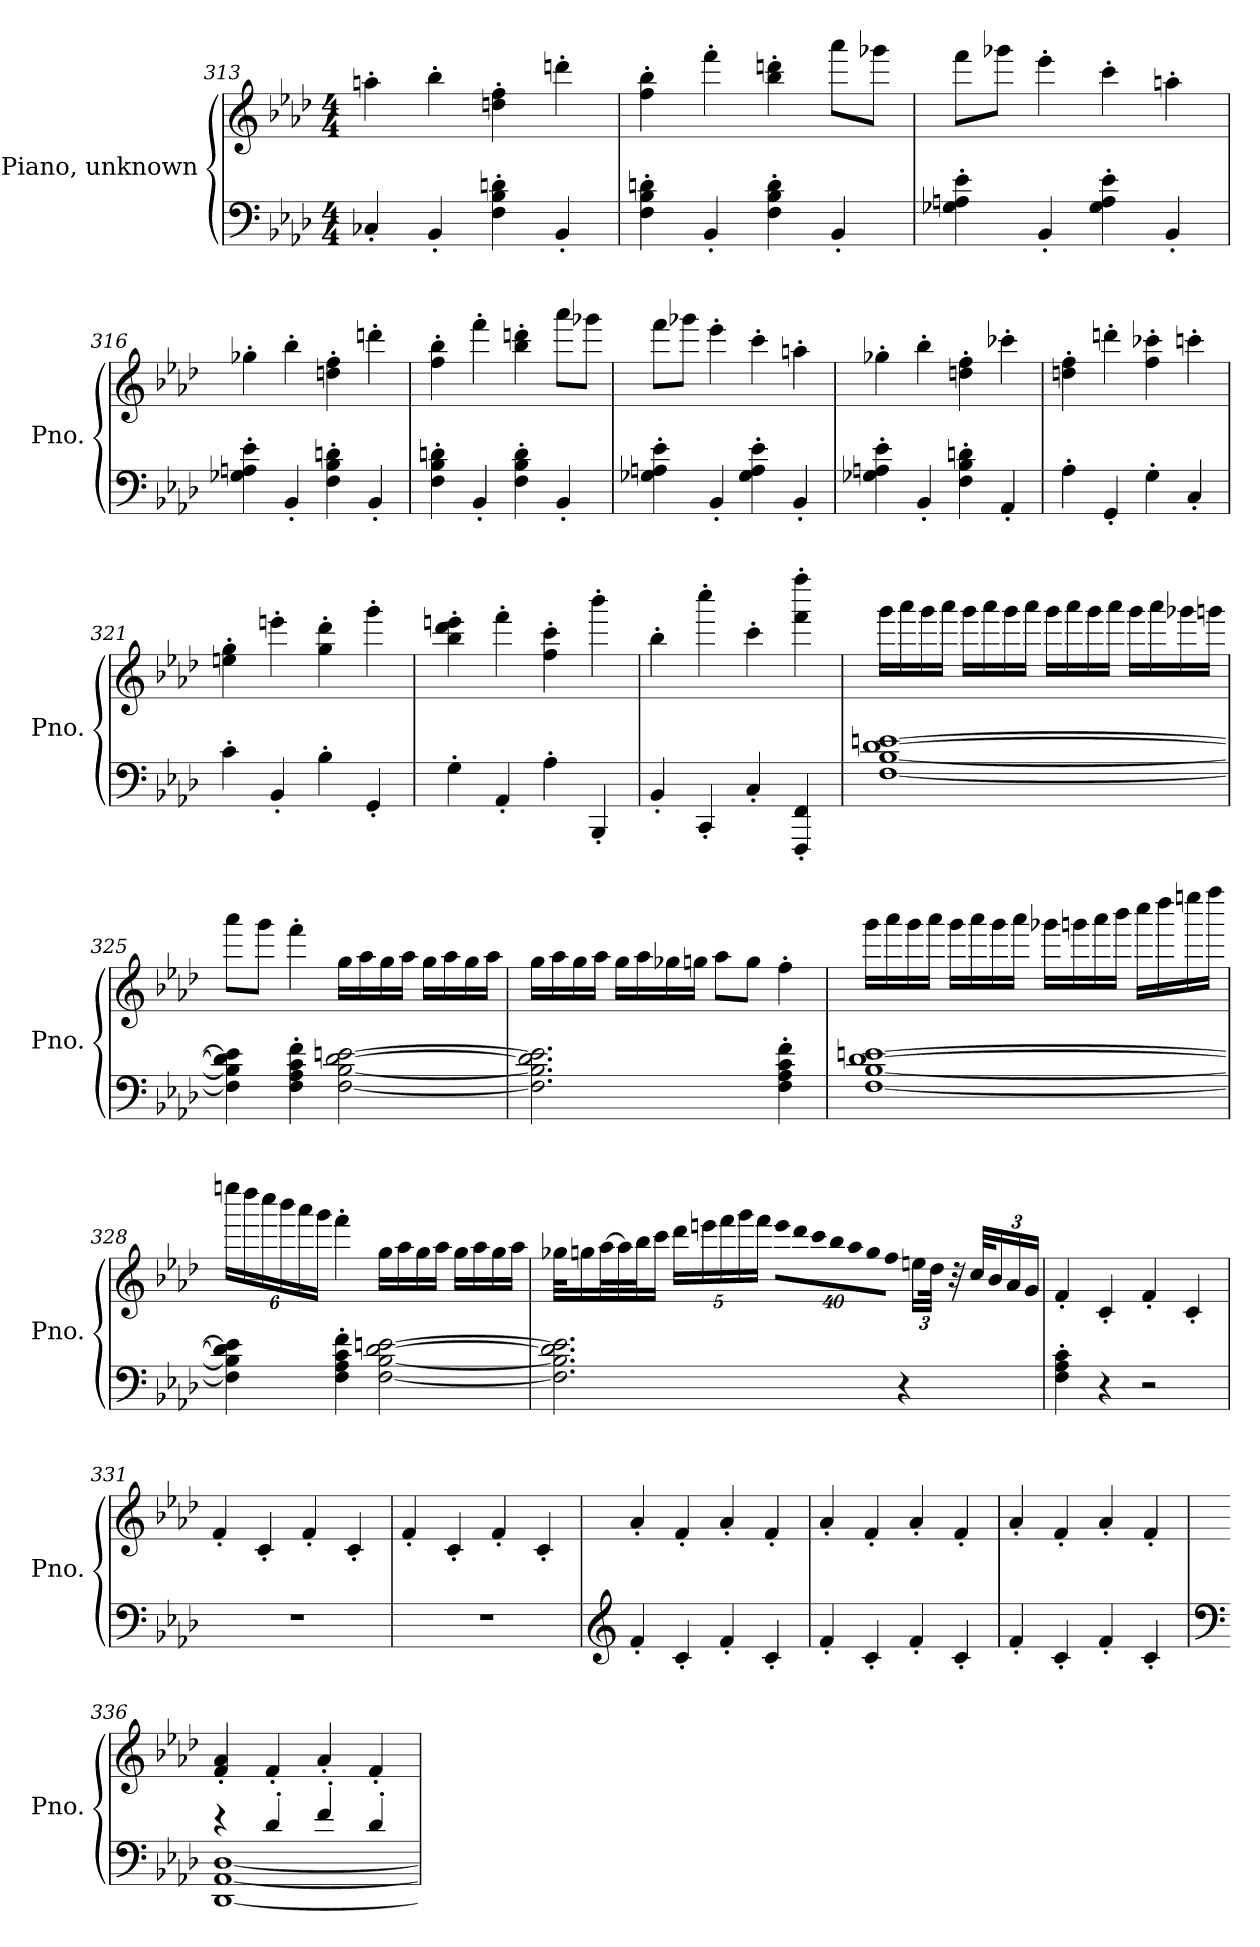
**kern	**kern
*part1	*part1
*staff2	*staff1
*I"Piano, unknown	*
*I'Pno.	*
*clefF4	*clefG2
*k[b-e-a-d-]	*k[b-e-a-d-]
*M4/4	*M4/4
=313	=313
4C-X'/	4aan'\
4BB-'/	4bb-'\
4F\' 4B-\' 4dn\'	4ddn\' 4ff\'
4BB-'/	4dddn'\
=314	=314
4F\' 4B-\' 4dn\'	4ff\' 4bb-\'
4BB-'/	4fff'\
4F\' 4B-\' 4d\'	4bb-\' 4dddn\'
4BB-'/	8aaa-\L
.	8ggg-X\J
=315	=315
4G-X\' 4An\' 4e-\'	8fff\L
.	8ggg-X\J
4BB-'/	4eee-'\
4G-\' 4A\' 4e-\'	4ccc'\
4BB-'/	4aan'\
=316	=316
4G-X\' 4An\' 4e-\'	4gg-X'\
4BB-'/	4bb-'\
4F\' 4B-\' 4dn\'	4ddn\' 4ff\'
4BB-'/	4dddn'\
!!LO:LB:g=z
=317	=317
4F\' 4B-\' 4dn\'	4ff\' 4bb-\'
4BB-'/	4fff'\
4F\' 4B-\' 4d\'	4bb-\' 4dddn\'
4BB-'/	8aaa-\L
.	8ggg-X\J
=318	=318
4G-X\' 4An\' 4e-\'	8fff\L
.	8ggg-X\J
4BB-'/	4eee-'\
4G-\' 4A\' 4e-\'	4ccc'\
4BB-'/	4aan'\
=319	=319
4G-X\' 4An\' 4e-\'	4gg-X'\
4BB-'/	4bb-'\
4F\' 4B-\' 4dn\'	4ddn\' 4ff\'
4AA-'/	4ccc-X'\
=320	=320
4A-'\	4ddn\' 4ff\'
4GG'/	4dddn'\
4G'\	4ff\' 4ccc-X\'
4C'/	4cccn'\
=321	=321
4c'\	4een\' 4gg\'
4BB-'/	4eeen'\
4B-'\	4gg\' 4ddd-\'
4GG'/	4ggg'\
!!LO:LB:g=z
=322	=322
4G'\	4bb-\' 4ddd-\' 4eeen\'
4AA-'/	4fff'\
4A-'\	4ff\' 4ccc\'
4BBB-'/	4bbb-'\
=323	=323
4BB-'/	4bb-'\
4CC'/	4cccc'\
4C'/	4ccc'\
4FFF/' 4FF/'	4fff\' 4ffff\'
=324	=324
[1F [1B- [1d- [1en	16ggg\LL
.	16aaa-\
.	16ggg\
.	16aaa-\JJ
.	16ggg\LL
.	16aaa-\
.	16ggg\
.	16aaa-\JJ
.	16ggg\LL
.	16aaa-\
.	16ggg\
.	16aaa-\JJ
.	16ggg\LL
.	16aaa-\
.	16ggg-X\
.	16gggn\JJ
!!LO:LB:g=z
=325	=325
4F\] 4B-\] 4d-\] 4e\]	8aaa-\L
.	8ggg\J
4F\' 4A-\' 4c\' 4f\'	4fff'\
[2F\ [2B-\ [2d-\ [2en\	16gg\LL
.	16aa-\
.	16gg\
.	16aa-\JJ
.	16gg\LL
.	16aa-\
.	16gg\
.	16aa-\JJ
=326	=326
2.F\] 2.B-\] 2.d-\] 2.e\]	16gg\LL
.	16aa-\
.	16gg\
.	16aa-\JJ
.	16gg\LL
.	16aa-\
.	16gg-X\
.	16ggn\JJ
.	8aa-\L
.	8gg\J
4F\' 4A-\' 4c\' 4f\'	4ff'\
!!LO:LB:g=z
=327	=327
[1F [1B- [1d- [1en	16ggg\LL
.	16aaa-\
.	16ggg\
.	16aaa-\JJ
.	16ggg\LL
.	16aaa-\
.	16ggg\
.	16aaa-\JJ
.	16ggg-X\LL
.	16gggn\
.	16aaa-\
.	16bbb-\JJ
.	16cccc\LL
.	16dddd-\
.	16eeeen\
.	16ffff\JJ
=328	=328
*	*Xbrackettup
4F\] 4B-\] 4d-\] 4e\]	24eeeen\LL
.	24dddd-\
.	24cccc\
.	24bbb-\
.	24aaa-\
.	24ggg\JJ
4F\' 4A-\' 4c\' 4f\'	4fff'\
[2F\ [2B-\ [2d-\ [2en\	16gg\LL
.	16aa-\
.	16gg\
.	16aa-\JJ
.	16gg\LL
.	16aa-\
.	16gg\
.	16aa-\JJ
!!LO:LB:g=z
=329	=329
2.F\] 2.B-\] 2.d-\] 2.e\]	32gg-X\KLL
.	16ggn\
.	[32aa-\L
.	32aa-\]
.	32bb-\J
.	16ccc\JJ
.	20ddd-\LL
.	20eeen\
.	20fff\
.	20ggg\
.	20fff\JJ
!	!LO:N:vis=32
.	640%23eee\LLL
!	!LO:N:vis=32
.	640%23ddd-\
!	!LO:N:vis=32
.	640%23ccc\
!	!LO:N:vis=32
.	640%23bb-\
!	!LO:N:vis=32
.	640%23aa-\
!	!LO:N:vis=32
.	640%23gg\
!	!LO:N:vis=32
.	640%23ff\JJJ
4r	.
.	24een\LL
.	48dd-\JJk
.	32r
.	32cc/KLL
.	24b-/
.	24a-/
.	24g/JJ
640ryy	.
=330	=330
4F\' 4A-\' 4c\'	4f'/
4r	4c'/
2r	4f'/
.	4c'/
=331	=331
1r	4f'/
.	4c'/
.	4f'/
.	4c'/
!!LO:PB:g=z
=332	=332
1r	4f'/
.	4c'/
.	4f'/
.	4c'/
=333	=333
*clefG2	*
4f'/	4a-'/
4c'/	4f'/
4f'/	4a-'/
4c'/	4f'/
=334	=334
4f'/	4a-'/
4c'/	4f'/
4f'/	4a-'/
4c'/	4f'/
=335	=335
4f'/	4a-'/
4c'/	4f'/
4f'/	4a-'/
4c'/	4f'/
=336	=336
*clefF4	*
*^	*
4r	[1DD- [1AA- [1D-	4f/' 4a-/'
4d-'/	.	4f'/
4f'/	.	4a-'/
4d-'/	.	4f'/
*v	*v	*
=	=
*-	*-
